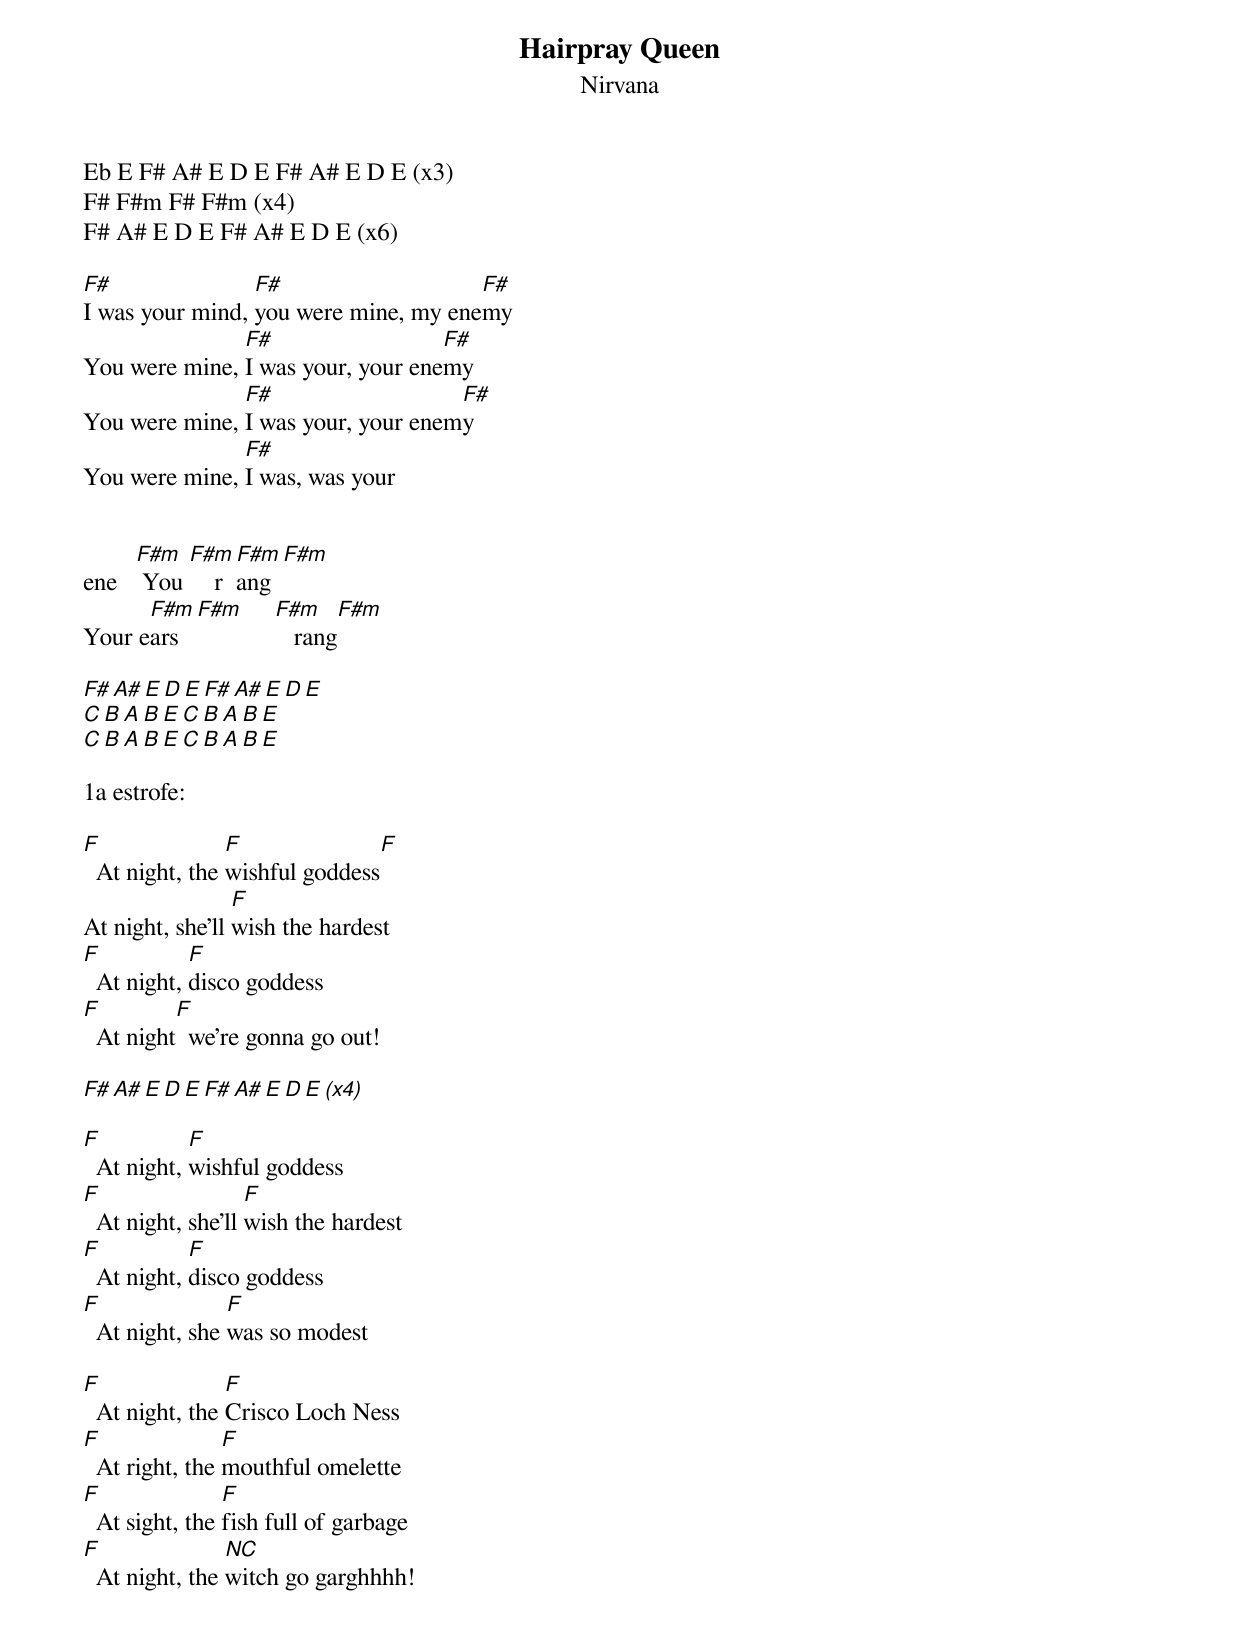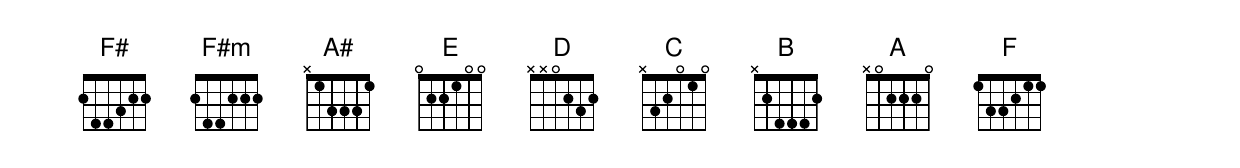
Hairpray Queen
Nirvana


Eb E F# A# E D E F# A# E D E (x3)
F# F#m F# F#m (x4)
F# A# E D E F# A# E D E (x6)

F#               F#                   F#
I was your mind, you were mine, my enemy
               F#                  F#
You were mine, I was your, your enemy
               F#                   F#
You were mine, I was your, your enemy
               F#
You were mine, I was, was your


      F#m  F#m  F#m    F#m
ene    You     rang
      F#m  F#m  F#m     F#m
Your ears          rang

F# A# E D E F# A# E D E
C B A B E C  B A B E
C  B  A  B  E C   B  A  B  E

1a estrofe:

F               F               F
  At night, the wishful goddess
                 F
At night, she'll wish the hardest
F           F
  At night, disco goddess
F         F
  At night  we're gonna go out!

F# A# E D E F# A# E D E (x4)

F           F
  At night, wishful goddess
F                  F
  At night, she’ll wish the hardest
F           F
  At night, disco goddess
F               F
  At night, she was so modest

F               F
  At night, the Crisco Loch Ness
F               F
  At right, the mouthful omelette
F               F
  At sight, the fish full of garbage
F               NC
  At night, the witch go garghhhh!
